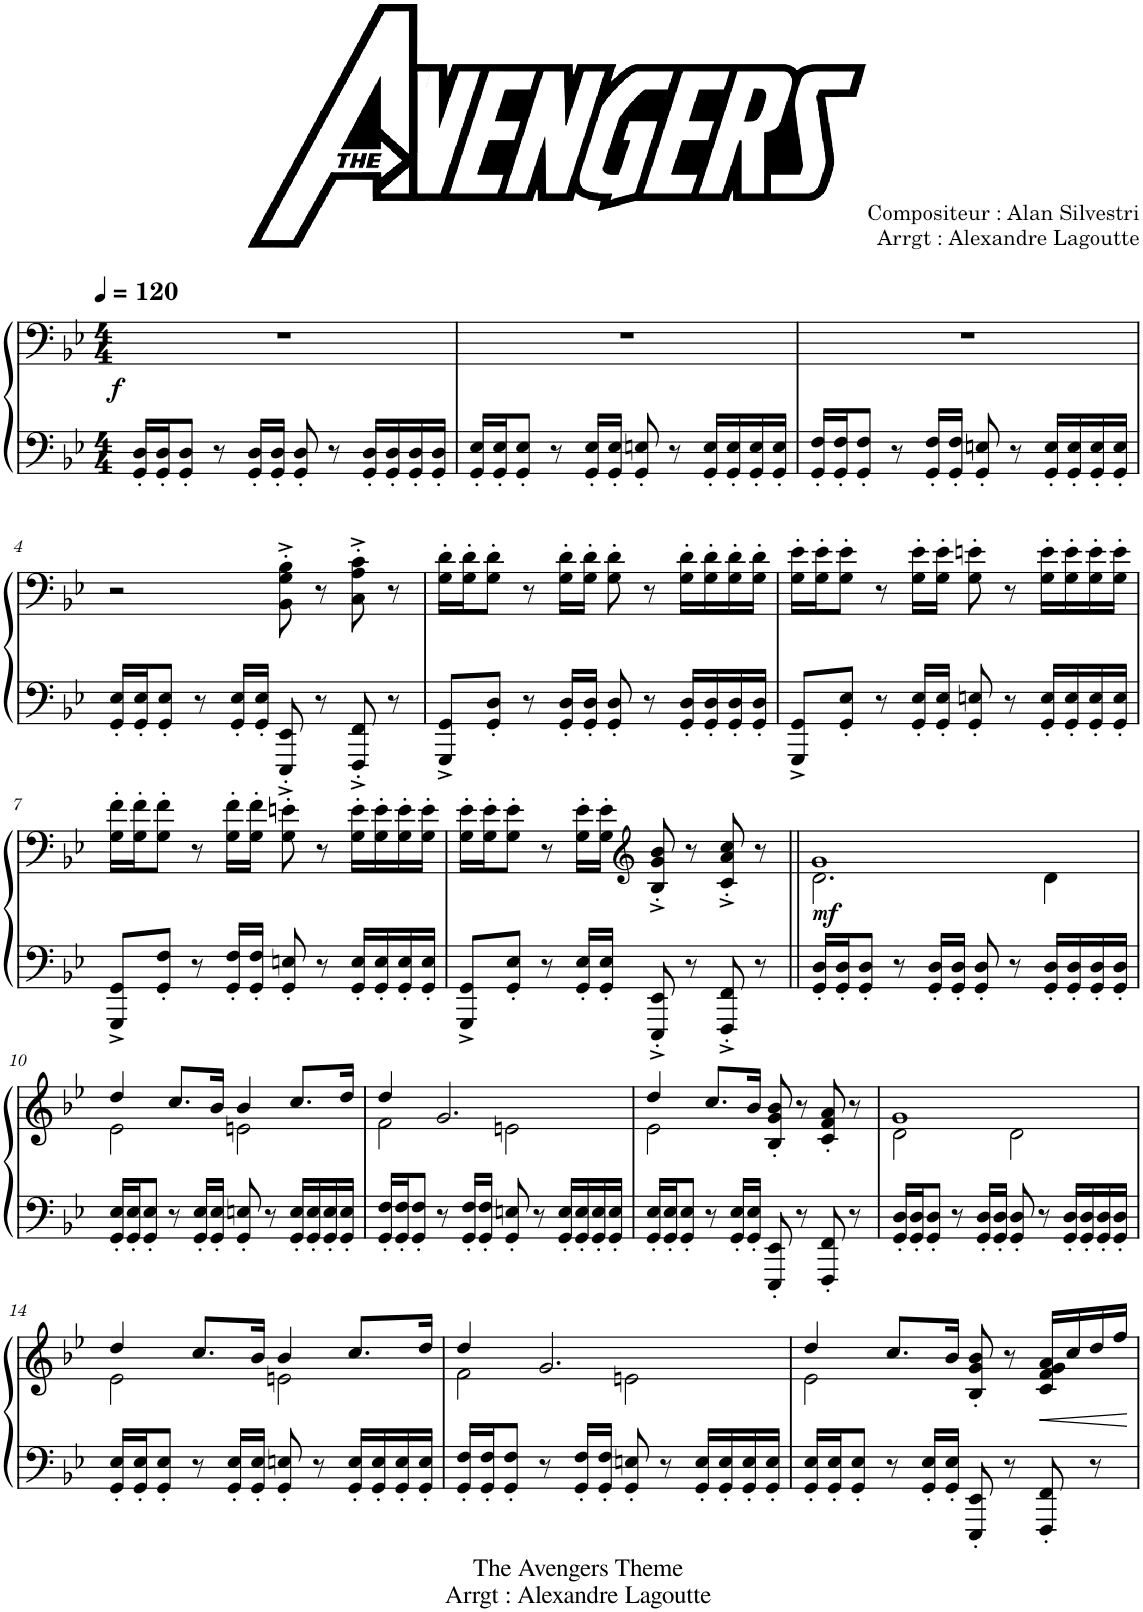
**kern	**kern	**dynam
*part1	*part1	*part1
*staff2	*staff1	*staff1/2
*I"Piano	*	*
*I'Pno.	*	*
*clefF4	*clefF4	*
*k[b-e-]	*k[b-e-]	*
*M4/4	*M4/4	*
*MM120	*MM120	*
=1	=1	=1
!	!	!LO:DY:b
16GG/' 16D/'LL	1r	f
16GG/' 16D/'J	.	.
8GG/' 8D/'J	.	.
8r	.	.
16GG/' 16D/'LL	.	.
16GG/' 16D/'JJ	.	.
8GG/' 8D/'	.	.
8r	.	.
16GG/' 16D/'LL	.	.
16GG/' 16D/'	.	.
16GG/' 16D/'	.	.
16GG/' 16D/'JJ	.	.
=2	=2	=2
16GG/' 16E-/'LL	1r	.
16GG/' 16E-/'J	.	.
8GG/' 8E-/'J	.	.
8r	.	.
16GG/' 16E-/'LL	.	.
16GG/' 16E-/'JJ	.	.
8GG/' 8En/'	.	.
8r	.	.
16GG/' 16E/'LL	.	.
16GG/' 16E/'	.	.
16GG/' 16E/'	.	.
16GG/' 16E/'JJ	.	.
=3	=3	=3
16GG/' 16F/'LL	1r	.
16GG/' 16F/'J	.	.
8GG/' 8F/'J	.	.
8r	.	.
16GG/' 16F/'LL	.	.
16GG/' 16F/'JJ	.	.
8GG/' 8En/'	.	.
8r	.	.
16GG/' 16E/'LL	.	.
16GG/' 16E/'	.	.
16GG/' 16E/'	.	.
16GG/' 16E/'JJ	.	.
!!LO:LB:g=z
=4	=4	=4
16GG/' 16E-/'LL	2r	.
16GG/' 16E-/'J	.	.
8GG/' 8E-/'J	.	.
8r	.	.
16GG/' 16E-/'LL	.	.
16GG/' 16E-/'JJ	.	.
8EEE-/'^ 8EE-/'^	8BB-\'^ 8G\'^ 8B-\'^	.
8r	8r	.
8FFF/'^ 8FF/'^	8C\'^ 8A\'^ 8c\'^	.
8r	8r	.
=5	=5	=5
8GGG/^ 8GG/^L	16G\' 16d\'LL	.
.	16G\' 16d\'J	.
8GG/' 8D/'J	8G\' 8d\'J	.
8r	8r	.
16GG/' 16D/'LL	16G\' 16d\'LL	.
16GG/' 16D/'JJ	16G\' 16d\'JJ	.
8GG/' 8D/'	8G\' 8d\'	.
8r	8r	.
16GG/' 16D/'LL	16G\' 16d\'LL	.
16GG/' 16D/'	16G\' 16d\'	.
16GG/' 16D/'	16G\' 16d\'	.
16GG/' 16D/'JJ	16G\' 16d\'JJ	.
=6	=6	=6
8GGG/^ 8GG/^L	16G\' 16e-\'LL	.
.	16G\' 16e-\'J	.
8GG/' 8E-/'J	8G\' 8e-\'J	.
8r	8r	.
16GG/' 16E-/'LL	16G\' 16e-\'LL	.
16GG/' 16E-/'JJ	16G\' 16e-\'JJ	.
8GG/' 8En/'	8G\' 8en\'	.
8r	8r	.
16GG/' 16E/'LL	16G\' 16e\'LL	.
16GG/' 16E/'	16G\' 16e\'	.
16GG/' 16E/'	16G\' 16e\'	.
16GG/' 16E/'JJ	16G\' 16e\'JJ	.
!!LO:LB:g=z
=7	=7	=7
8GGG/^ 8GG/^L	16G\' 16f\'LL	.
.	16G\' 16f\'J	.
8GG/' 8F/'J	8G\' 8f\'J	.
8r	8r	.
16GG/' 16F/'LL	16G\' 16f\'LL	.
16GG/' 16F/'JJ	16G\' 16f\'JJ	.
8GG/' 8En/'	8G\' 8en\'	.
8r	8r	.
16GG/' 16E/'LL	16G\' 16e\'LL	.
16GG/' 16E/'	16G\' 16e\'	.
16GG/' 16E/'	16G\' 16e\'	.
16GG/' 16E/'JJ	16G\' 16e\'JJ	.
=8	=8	=8
8GGG/^ 8GG/^L	16G\' 16e-\'LL	.
.	16G\' 16e-\'J	.
8GG/' 8E-/'J	8G\' 8e-\'J	.
8r	8r	.
16GG/' 16E-/'LL	16G\' 16e-\'LL	.
16GG/' 16E-/'JJ	16G\' 16e-\'JJ	.
*	*clefG2	*
8EEE-/'^ 8EE-/'^	8B-/'^ 8g/'^ 8b-/'^	.
8r	8r	.
8FFF/'^ 8FF/'^	8c/'^ 8a/'^ 8cc/'^	.
8r	8r	.
=9||	=9||	=9||
*	*^	*
!	!	!	!LO:DY:a=2
16GG/' 16D/'LL	1g	2.d\	mf
16GG/' 16D/'J	.	.	.
8GG/' 8D/'J	.	.	.
8r	.	.	.
16GG/' 16D/'LL	.	.	.
16GG/' 16D/'JJ	.	.	.
8GG/' 8D/'	.	.	.
8r	.	.	.
16GG/' 16D/'LL	.	4d\	.
16GG/' 16D/'	.	.	.
16GG/' 16D/'	.	.	.
16GG/' 16D/'JJ	.	.	.
!!LO:LB:g=z	!!
=10	=10	=10	=10
16GG/' 16E-/'LL	4dd/	2e-\	.
16GG/' 16E-/'J	.	.	.
8GG/' 8E-/'J	.	.	.
8r	8.cc/L	.	.
16GG/' 16E-/'LL	.	.	.
16GG/' 16E-/'JJ	16b-/Jk	.	.
8GG/' 8En/'	4b-/	2en\	.
8r	.	.	.
16GG/' 16E/'LL	8.cc/L	.	.
16GG/' 16E/'	.	.	.
16GG/' 16E/'	.	.	.
16GG/' 16E/'JJ	16dd/Jk	.	.
=11	=11	=11	=11
16GG/' 16F/'LL	4dd/	2f\	.
16GG/' 16F/'J	.	.	.
8GG/' 8F/'J	.	.	.
8r	2.g/	.	.
16GG/' 16F/'LL	.	.	.
16GG/' 16F/'JJ	.	.	.
8GG/' 8En/'	.	2en\	.
8r	.	.	.
16GG/' 16E/'LL	.	.	.
16GG/' 16E/'	.	.	.
16GG/' 16E/'	.	.	.
16GG/' 16E/'JJ	.	.	.
=12	=12	=12	=12
16GG/' 16E-/'LL	4dd/	2e-\	.
16GG/' 16E-/'J	.	.	.
8GG/' 8E-/'J	.	.	.
8r	8.cc/L	.	.
16GG/' 16E-/'LL	.	.	.
16GG/' 16E-/'JJ	16b-/Jk	.	.
8EEE-/' 8EE-/'	8B-/' 8g/' 8b-/'	2ryy	.
8r	8r	.	.
8FFF/' 8FF/'	8c/' 8f/' 8a/'	.	.
8r	8r	.	.
=13	=13	=13	=13
16GG/' 16D/'LL	1g	2d\	.
16GG/' 16D/'J	.	.	.
8GG/' 8D/'J	.	.	.
8r	.	.	.
16GG/' 16D/'LL	.	.	.
16GG/' 16D/'JJ	.	.	.
8GG/' 8D/'	.	2d\	.
8r	.	.	.
16GG/' 16D/'LL	.	.	.
16GG/' 16D/'	.	.	.
16GG/' 16D/'	.	.	.
16GG/' 16D/'JJ	.	.	.
!!LO:LB:g=z	!!
=14	=14	=14	=14
16GG/' 16E-/'LL	4dd/	2e-\	.
16GG/' 16E-/'J	.	.	.
8GG/' 8E-/'J	.	.	.
8r	8.cc/L	.	.
16GG/' 16E-/'LL	.	.	.
16GG/' 16E-/'JJ	16b-/Jk	.	.
8GG/' 8En/'	4b-/	2en\	.
8r	.	.	.
16GG/' 16E/'LL	8.cc/L	.	.
16GG/' 16E/'	.	.	.
16GG/' 16E/'	.	.	.
16GG/' 16E/'JJ	16dd/Jk	.	.
=15	=15	=15	=15
16GG/' 16F/'LL	4dd/	2f\	.
16GG/' 16F/'J	.	.	.
8GG/' 8F/'J	.	.	.
8r	2.g/	.	.
16GG/' 16F/'LL	.	.	.
16GG/' 16F/'JJ	.	.	.
8GG/' 8En/'	.	2en\	.
8r	.	.	.
16GG/' 16E/'LL	.	.	.
16GG/' 16E/'	.	.	.
16GG/' 16E/'	.	.	.
16GG/' 16E/'JJ	.	.	.
=16	=16	=16	=16
16GG/' 16E-/'LL	4dd/	2e-\	.
16GG/' 16E-/'J	.	.	.
8GG/' 8E-/'J	.	.	.
8r	8.cc/L	.	.
16GG/' 16E-/'LL	.	.	.
16GG/' 16E-/'JJ	16b-/Jk	.	.
8EEE-/' 8EE-/'	8B-/' 8g/' 8b-/'	2ryy	.
8r	8r	.	.
!	!	!	!LO:HP:b
8FFF/' 8FF/'	16c/ 16f/ 16g/ 16a/LL	.	<
.	16cc/	.	.
8r	16dd/	.	.
.	16ff/JJ	.	.
*	*v	*v	*
.	.	[
=	=	=
*-	*-	*-
